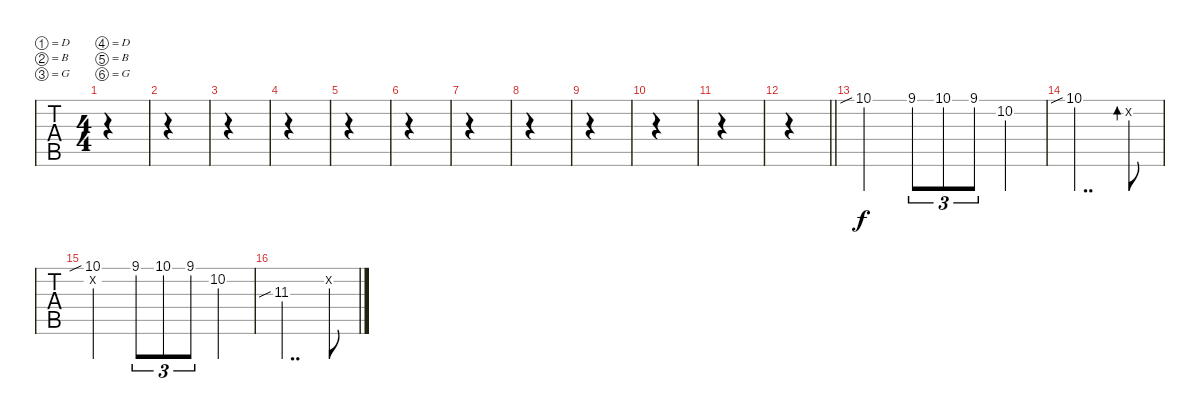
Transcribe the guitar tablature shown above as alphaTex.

\defaultSystemsLayout 4
\bracketExtendMode groupsimilarinstruments
\singleTrackTrackNamePolicy hidden
\multiTrackTrackNamePolicy hidden
\firstSystemTrackNameOrientation horizontal
\otherSystemsTrackNameOrientation horizontal
\track ("DOBRO JERRY" "DOBRO") {instrument acousticguitarsteel}
\staff {tabs}
\tuning (D4 B3 G3 D3 B2 G2)
\ts (4 4)
\tempo (120 hide)
\clef g2
\ks c
|
|
|
|
|
|
|
|
|
|
|
\barLineRight lightlight
|
10.1{sib}.2 9.1.8{tu (3 2)} 10.1.8{tu (3 2)} 9.1.8{tu (3 2)} 10.2.4 |
10.1{sib}.2{dd} 0.2{x}.8{bd 233} |
(0.2{x} 10.1{sib}).2 9.1.8{tu (3 2)} 10.1.8{tu (3 2)} 9.1.8{tu (3 2)} 10.2.4 |
11.3{sib}.2{dd} 0.2{x}.8
